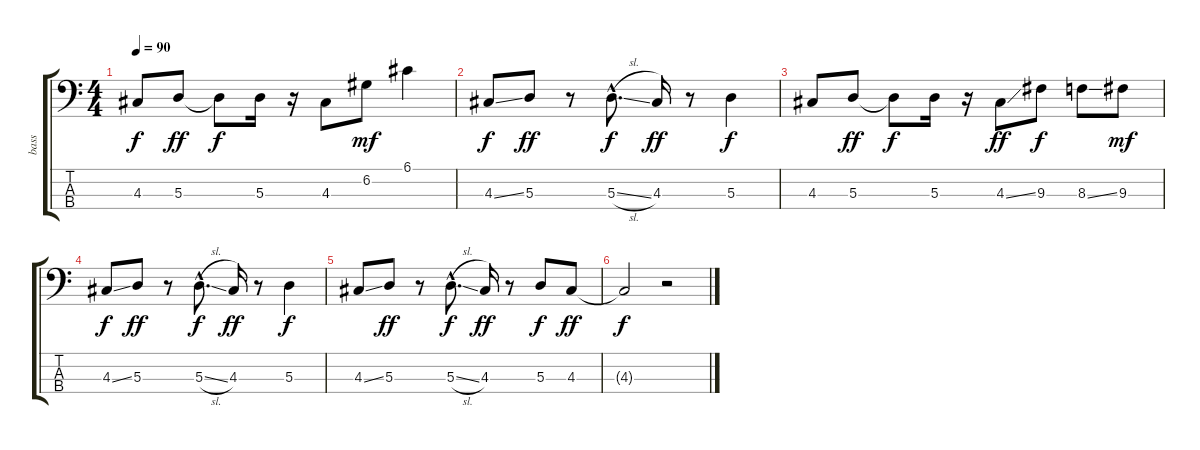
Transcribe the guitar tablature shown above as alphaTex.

\track ("bass" "bass") {instrument electricbassfinger}
\staff {score tabs}
\tuning (G2 D2 A1 E1) {hide}
\ts (4 4)
\tempo 90
\clef f4
\ks c
4.3.8{dy f} 5.3.8{dy ff} 5.3{t}.8{dy f} 5.3.16 r.16 4.3.8 6.2.8{dy mf} 6.1.4 |
4.3{ss}.8{dy f} 5.3.8{dy ff} r.8 5.3{sl hac}.8{d dy f} 4.3.16{dy ff} r.8 5.3.4{dy f} |
4.3.8 5.3.8{dy ff} 5.3{t}.8{dy f} 5.3.16 r.16 4.3{ss}.8{dy ff} 9.3.8{dy f} 8.3{ss}.8 9.3.8{dy mf} |
4.3{ss}.8{dy f} 5.3.8{dy ff} r.8 5.3{sl hac}.8{d dy f} 4.3.16{dy ff} r.8 5.3.4{dy f} |
4.3{ss}.8 5.3.8{dy ff} r.8 5.3{sl hac}.8{d dy f} 4.3.16{dy ff} r.8 5.3.8{dy f} 4.3.8{dy ff} |
4.3{t}.2{dy f} r.2
